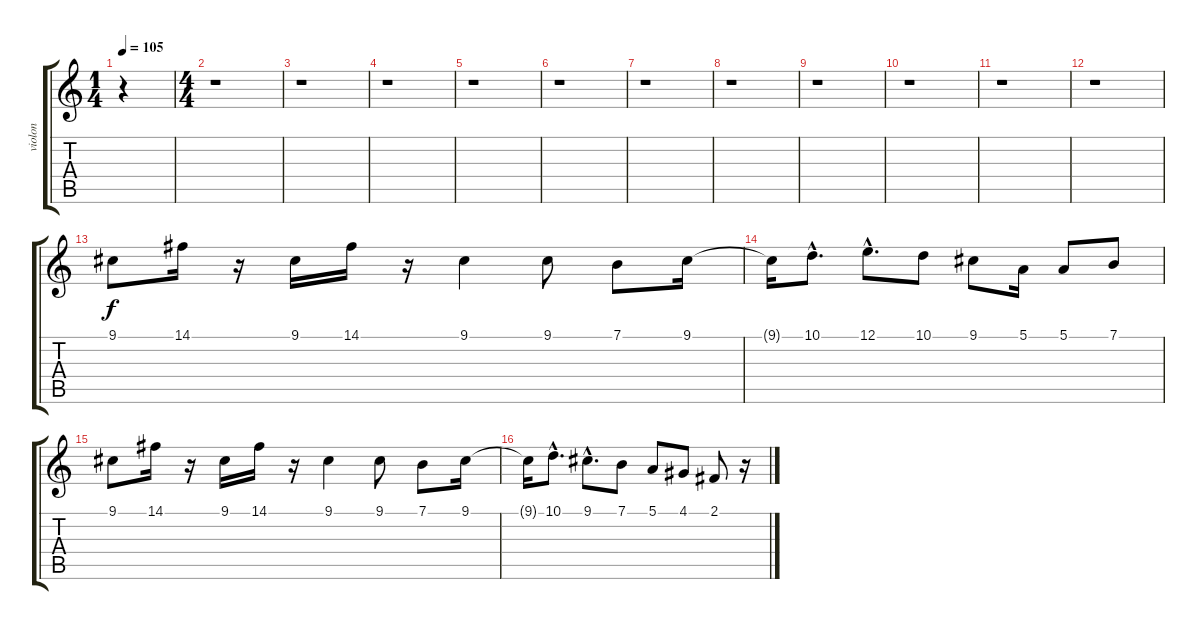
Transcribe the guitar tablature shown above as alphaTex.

\track ("violon" "violon") {instrument viola}
\staff {score tabs}
\tuning (E4 B3 G3 D3 A2 E2) {hide}
\ts (1 4)
\tempo 105
\clef g2
\ks c
r.4{dy f instrument viola} |
\ts (4 4)
r.1 |
r.1 |
r.1 |
r.1 |
r.1 |
r.1 |
r.1 |
r.1 |
r.1 |
r.1 |
r.1 |
9.1.8 14.1.16 r.16 9.1.16 14.1.16 r.16 9.1.4 9.1.8 7.1.8 9.1.16 |
9.1{t}.16 10.1{hac}.8{d} 12.1{hac}.8{d} 10.1.8 9.1.8 5.1.16 5.1.8 7.1.8 |
9.1.8 14.1.16 r.16 9.1.16 14.1.16 r.16 9.1.4 9.1.8 7.1.8 9.1.16 |
9.1{t}.16 10.1{hac}.8{d} 9.1{hac}.8{d} 7.1.8 5.1.8 4.1.8 2.1.8 r.16
